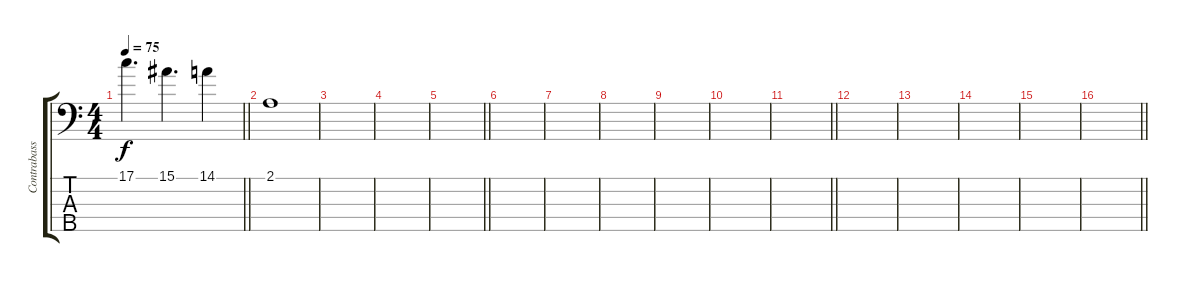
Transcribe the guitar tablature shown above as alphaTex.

\track ("Contrabass" "Contrabass") {instrument contrabass}
\staff {score tabs}
\tuning (G2 D2 A1 E1 B0) {hide}
\ts (4 4)
\tempo 75
\clef f4
\barLineRight lightlight
\ks c
17.1.4{d dy f} 15.1.4{d} 14.1.4 |
2.1.1{volume 0} |
|
|
\barLineRight lightlight
|
|
|
|
|
|
\barLineRight lightlight
|
|
|
|
|
\barLineRight lightlight
